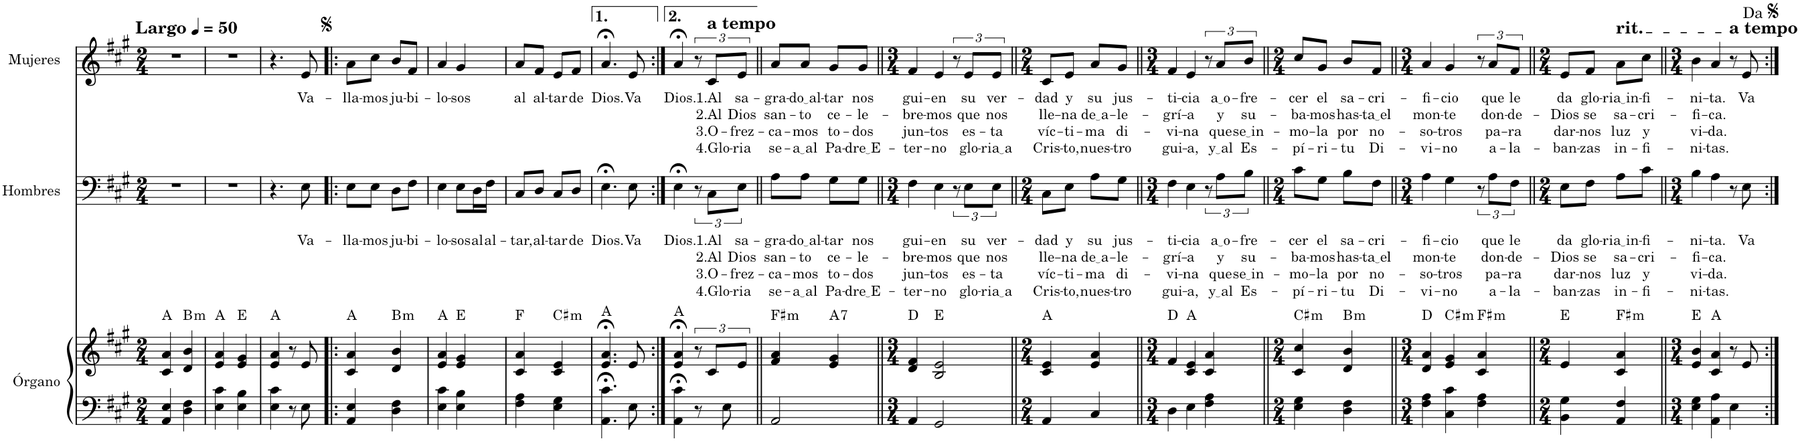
**kern	**kern	**harte	**kern	**text	**text	**text	**text	**kern	**text	**text	**text	**text
*part3	*part3	*part3	*part2	*part2	*part2	*part2	*part2	*part1	*part1	*part1	*part1	*part1
*staff4	*staff3	*	*staff2	*staff2	*staff2	*staff2	*staff2	*staff1	*staff1	*staff1	*staff1	*staff1
*I"Órgano	*	*	*I"Hombres	*	*	*	*	*I"Mujeres	*	*	*	*
*	*	*	*I'H.	*	*	*	*	*	*	*	*	*
*clefF4	*clefG2	*	*clefF4	*	*	*	*	*clefG2	*	*	*	*
*k[f#c#g#]	*k[f#c#g#]	*	*k[f#c#g#]	*	*	*	*	*k[f#c#g#]	*	*	*	*
*M2/4	*M2/4	*	*M2/4	*	*	*	*	*M2/4	*	*	*	*
*MM50	*MM50	*	*MM50	*	*	*	*	*MM50	*	*	*	*
=1	=1	=1	=1	=1	=1	=1	=1	=1	=1	=1	=1	=1
!	!	!	!	!	!	!	!	!LO:TX:a:B:t=Largo	!	!	!	!
4AA/ 4E/	4c#/ 4a/	A:maj	2r	.	.	.	.	2r	.	.	.	.
!	!	!LO:H:kt=m	!	!	!	!	!	!	!	!	!	!
4D\ 4F#\	4d/ 4b/	B:min	.	.	.	.	.	.	.	.	.	.
=2	=2	=2	=2	=2	=2	=2	=2	=2	=2	=2	=2	=2
4E\ 4c#\	4e/ 4a/	A:maj	2r	.	.	.	.	2r	.	.	.	.
4E\ 4B\	4e/ 4g#/	E:maj	.	.	.	.	.	.	.	.	.	.
=3	=3	=3	=3	=3	=3	=3	=3	=3	=3	=3	=3	=3
4E\ 4c#\	4e/ 4a/	A:maj	4.r	.	.	.	.	4.r	.	.	.	.
8r	8r	.	.	.	.	.	.	.	.	.	.	.
!	!	!	!	!LO:LY:b	!	!	!	!	!LO:LY:b	!	!	!
8E\	8e/	.	8E\	Va-	.	.	.	8e/	Va-	.	.	.
=4!|:	=4!|:	=4!|:	=4!|:	=4!|:	=4!|:	=4!|:	=4!|:	=4!|:	=4!|:	=4!|:	=4!|:	=4!|:
!	!	!	!	!LO:LY:b	!	!	!	!	!LO:LY:b	!	!	!
4AA/ 4E/	4c#/ 4a/	A:maj	8E\L	-lla-	.	.	.	8a\L	-lla-	.	.	.
!	!	!	!	!LO:LY:b	!	!	!	!	!LO:LY:b	!	!	!
.	.	.	8E\J	-mos	.	.	.	8cc#\J	-mos	.	.	.
!	!	!LO:H:kt=m	!	!LO:LY:b	!	!	!	!	!LO:LY:b	!	!	!
4D\ 4F#\	4d/ 4b/	B:min	8D\L	ju-	.	.	.	8b/L	ju-	.	.	.
!	!	!	!	!LO:LY:b	!	!	!	!	!LO:LY:b	!	!	!
.	.	.	8F#\J	-bi-	.	.	.	8f#/J	-bi-	.	.	.
=5	=5	=5	=5	=5	=5	=5	=5	=5	=5	=5	=5	=5
!	!	!	!	!LO:LY:b	!	!	!	!	!LO:LY:b	!	!	!
4E\ 4c#\	4e/ 4a/	A:maj	4E\	-lo-	.	.	.	4a/	-lo-	.	.	.
!	!	!	!	!LO:LY:b	!	!	!	!	!LO:LY:b	!	!	!
4E\ 4B\	4e/ 4g#/	E:maj	8E\L	-sos	.	.	.	4g#/	-sos	.	.	.
!	!	!	!	!LO:LY:b	!	!	!	!	!	!	!	!
.	.	.	16D\L	al	.	.	.	.	.	.	.	.
!	!	!	!	!LO:LY:b	!	!	!	!	!	!	!	!
.	.	.	16F#\JJ	al-	.	.	.	.	.	.	.	.
=6	=6	=6	=6	=6	=6	=6	=6	=6	=6	=6	=6	=6
!	!	!	!	!LO:LY:b	!	!	!	!	!LO:LY:b	!	!	!
4F#\ 4A\	4c#/ 4a/	F:maj	8C#/L	-tar,	.	.	.	8a/L	al	.	.	.
!	!	!	!	!LO:LY:b	!	!	!	!	!LO:LY:b	!	!	!
.	.	.	8D/J	al-	.	.	.	8f#/J	al-	.	.	.
!	!	!LO:H:kt=m	!	!LO:LY:b	!	!	!	!	!LO:LY:b	!	!	!
4E\ 4G#\	4c#/ 4e/	C#:min	8C#/L	-tar	.	.	.	8e/L	-tar	.	.	.
!	!	!	!	!LO:LY:b	!	!	!	!	!LO:LY:b	!	!	!
.	.	.	8D/J	de	.	.	.	8f#/J	de	.	.	.
=7	=7	=7	=7	=7	=7	=7	=7	=7	=7	=7	=7	=7
!	!	!	!	!LO:LY:b	!	!	!	!	!LO:LY:b	!	!	!
4.AA\;< 4.c#\;<	4.e/;< 4.a/;<	A:maj	4.E;<\	Dios.	.	.	.	4.a;</	Dios.	.	.	.
!	!	!	!	!LO:LY:b	!	!	!	!	!LO:LY:b	!	!	!
8E\	8e/	.	8E\	Va	.	.	.	8e/	Va	.	.	.
=8:|!	=8:|!	=8:|!	=8:|!	=8:|!	=8:|!	=8:|!	=8:|!	=8:|!	=8:|!	=8:|!	=8:|!	=8:|!
!	!	!	!	!LO:LY:b	!	!	!	!	!LO:LY:b	!	!	!
4AA\;< 4c#\;<	4e/;< 4a/;<	A:maj	4E;<\	Dios.	.	.	.	4a;</	Dios.	.	.	.
8r	12r	.	12r	.	.	.	.	12r	.	.	.	.
!	!	!	!	!	!	!	!	!LO:TX:a:B:t=a tempo	!	!	!	!
!	!	!	!	!LO:LY:b	!LO:LY:b	!LO:LY:b	!LO:LY:b	!	!LO:LY:b	!LO:LY:b	!LO:LY:b	!LO:LY:b
.	12c#/L	.	12C#\L	1.Al	2.Al	3.O-	4.Glo-	12c#/L	1.Al	2.Al	3.O-	4.Glo-
8E\	.	.	.	.	.	.	.	.	.	.	.	.
!	!	!	!	!LO:LY:b	!LO:LY:b	!LO:LY:b	!LO:LY:b	!	!LO:LY:b	!LO:LY:b	!LO:LY:b	!LO:LY:b
.	12e/J	.	12E\J	sa-	Dios	-frez-	-ria	12e/J	sa-	Dios	-frez-	-ria
=9||	=9||	=9||	=9||	=9||	=9||	=9||	=9||	=9||	=9||	=9||	=9||	=9||
!	!	!LO:H:kt=m	!	!LO:LY:b	!LO:LY:b	!LO:LY:b	!LO:LY:b	!	!LO:LY:b	!LO:LY:b	!LO:LY:b	!LO:LY:b
2AA/	4f#/ 4a/	F#:min	8A\L	-gra-	san-	-ca-	se-	8a/L	-gra-	san-	-ca-	se-
!	!	!	!	!LO:LY:b	!LO:LY:b	!LO:LY:b	!LO:LY:b	!	!LO:LY:b	!LO:LY:b	!LO:LY:b	!LO:LY:b
.	.	.	8A\J	do al	-to	-mos	a al	8a/J	do al	-to	-mos	a al
!	!	!LO:H:kt=7	!	!LO:LY:b	!LO:LY:b	!LO:LY:b	!LO:LY:b	!	!LO:LY:b	!LO:LY:b	!LO:LY:b	!LO:LY:b
.	4e/ 4g#/	A:7	8G#\L	-tar	ce-	to-	Pa-	8g#/L	-tar	ce-	to-	Pa-
!	!	!	!	!LO:LY:b	!LO:LY:b	!LO:LY:b	!LO:LY:b	!	!LO:LY:b	!LO:LY:b	!LO:LY:b	!LO:LY:b
.	.	.	8G#\J	nos	-le-	-dos	dre E	8g#/J	nos	-le-	-dos	dre E
=10||	=10||	=10||	=10||	=10||	=10||	=10||	=10||	=10||	=10||	=10||	=10||	=10||
*M3/4	*M3/4	*	*M3/4	*	*	*	*	*M3/4	*	*	*	*
!	!	!	!	!LO:LY:b	!LO:LY:b	!LO:LY:b	!LO:LY:b	!	!LO:LY:b	!LO:LY:b	!LO:LY:b	!LO:LY:b
4AA/	4d/ 4f#/	D:maj	4F#\	gui-	-bre-	jun-	-ter-	4f#/	gui-	-bre-	jun-	-ter-
!	!	!	!	!LO:LY:b	!LO:LY:b	!LO:LY:b	!LO:LY:b	!	!LO:LY:b	!LO:LY:b	!LO:LY:b	!LO:LY:b
2GG#/	2B/ 2e/	E:maj	4E\	-en	-mos	-tos	-no	4e/	-en	-mos	-tos	-no
.	.	.	12r	.	.	.	.	12r	.	.	.	.
!	!	!	!	!LO:LY:b	!LO:LY:b	!LO:LY:b	!LO:LY:b	!	!LO:LY:b	!LO:LY:b	!LO:LY:b	!LO:LY:b
.	.	.	12E\L	su	que	es-	glo-	12e/L	su	que	es-	glo-
!	!	!	!	!LO:LY:b	!LO:LY:b	!LO:LY:b	!LO:LY:b	!	!LO:LY:b	!LO:LY:b	!LO:LY:b	!LO:LY:b
.	.	.	12E\J	ver-	nos	-ta	ria a	12e/J	ver-	nos	-ta	ria a
=11||	=11||	=11||	=11||	=11||	=11||	=11||	=11||	=11||	=11||	=11||	=11||	=11||
*M2/4	*M2/4	*	*M2/4	*	*	*	*	*M2/4	*	*	*	*
!	!	!	!	!LO:LY:b	!LO:LY:b	!LO:LY:b	!LO:LY:b	!	!LO:LY:b	!LO:LY:b	!LO:LY:b	!LO:LY:b
4AA/	4c#/ 4e/	A:maj	8C#\L	-dad	lle-	víc-	Cris-	8c#/L	-dad	lle-	víc-	Cris-
!	!	!	!	!LO:LY:b	!LO:LY:b	!LO:LY:b	!LO:LY:b	!	!LO:LY:b	!LO:LY:b	!LO:LY:b	!LO:LY:b
.	.	.	8E\J	y	-na	-ti-	-to,	8e/J	y	-na	-ti-	-to,
!	!	!	!	!LO:LY:b	!LO:LY:b	!LO:LY:b	!LO:LY:b	!	!LO:LY:b	!LO:LY:b	!LO:LY:b	!LO:LY:b
4C#/	4e/ 4a/	.	8A\L	su	de a	-ma	nues-	8a/L	su	de a	-ma	nues-
!	!	!	!	!LO:LY:b	!LO:LY:b	!LO:LY:b	!LO:LY:b	!	!LO:LY:b	!LO:LY:b	!LO:LY:b	!LO:LY:b
.	.	.	8G#\J	jus-	-le-	di-	-tro	8g#/J	jus-	-le-	di-	-tro
=12||	=12||	=12||	=12||	=12||	=12||	=12||	=12||	=12||	=12||	=12||	=12||	=12||
*M3/4	*M3/4	*	*M3/4	*	*	*	*	*M3/4	*	*	*	*
!	!	!	!	!LO:LY:b	!LO:LY:b	!LO:LY:b	!LO:LY:b	!	!LO:LY:b	!LO:LY:b	!LO:LY:b	!LO:LY:b
4D\	4f#/	D:maj	4F#\	-ti-	-grí-	-vi-	gui-	4f#/	-ti-	-grí-	-vi-	gui-
!	!	!	!	!LO:LY:b	!LO:LY:b	!LO:LY:b	!LO:LY:b	!	!LO:LY:b	!LO:LY:b	!LO:LY:b	!LO:LY:b
4E\	4c#/ 4e/	A:maj	4E\	-cia	-a	-na	-a,	4e/	-cia	-a	-na	-a,
4F#\ 4A\	4c#/ 4a/	.	12r	.	.	.	.	12r	.	.	.	.
!	!	!	!	!LO:LY:b	!LO:LY:b	!LO:LY:b	!LO:LY:b	!	!LO:LY:b	!LO:LY:b	!LO:LY:b	!LO:LY:b
.	.	.	12A\L	a o	y	que	y al	12a/L	a o	y	que	y al
!	!	!	!	!LO:LY:b	!LO:LY:b	!LO:LY:b	!LO:LY:b	!	!LO:LY:b	!LO:LY:b	!LO:LY:b	!LO:LY:b
.	.	.	12B\J	-fre-	su-	se in	Es-	12b/J	-fre-	su-	se in	Es-
=13||	=13||	=13||	=13||	=13||	=13||	=13||	=13||	=13||	=13||	=13||	=13||	=13||
*M2/4	*M2/4	*	*M2/4	*	*	*	*	*M2/4	*	*	*	*
!	!	!LO:H:kt=m	!	!LO:LY:b	!LO:LY:b	!LO:LY:b	!LO:LY:b	!	!LO:LY:b	!LO:LY:b	!LO:LY:b	!LO:LY:b
4E\ 4G#\	4c#/ 4cc#/	C#:min	8c#\L	-cer	-ba-	-mo-	-pí-	8cc#/L	-cer	-ba-	-mo-	-pí-
!	!	!	!	!LO:LY:b	!LO:LY:b	!LO:LY:b	!LO:LY:b	!	!LO:LY:b	!LO:LY:b	!LO:LY:b	!LO:LY:b
.	.	.	8G#\J	el	-mos	-la	-ri-	8g#/J	el	-mos	-la	-ri-
!	!	!LO:H:kt=m	!	!LO:LY:b	!LO:LY:b	!LO:LY:b	!LO:LY:b	!	!LO:LY:b	!LO:LY:b	!LO:LY:b	!LO:LY:b
4D\ 4F#\	4d/ 4b/	B:min	8B\L	sa-	has-	por	-tu	8b/L	sa-	has-	por	-tu
!	!	!	!	!LO:LY:b	!LO:LY:b	!LO:LY:b	!LO:LY:b	!	!LO:LY:b	!LO:LY:b	!LO:LY:b	!LO:LY:b
.	.	.	8F#\J	-cri-	ta el	no-	Di-	8f#/J	-cri-	ta el	no-	Di-
=14||	=14||	=14||	=14||	=14||	=14||	=14||	=14||	=14||	=14||	=14||	=14||	=14||
*M3/4	*M3/4	*	*M3/4	*	*	*	*	*M3/4	*	*	*	*
!	!	!	!	!LO:LY:b	!LO:LY:b	!LO:LY:b	!LO:LY:b	!	!LO:LY:b	!LO:LY:b	!LO:LY:b	!LO:LY:b
4F#\ 4A\	4d/ 4a/	D:maj	4A\	-fi-	mon-	-so-	-vi-	4a/	-fi-	mon-	-so-	-vi-
!	!	!LO:H:kt=m	!	!LO:LY:b	!LO:LY:b	!LO:LY:b	!LO:LY:b	!	!LO:LY:b	!LO:LY:b	!LO:LY:b	!LO:LY:b
4C#\ 4c#\	4e/ 4g#/	C#:min	4G#\	-cio	-te	-tros	-no	4g#/	-cio	-te	-tros	-no
!	!	!LO:H:kt=m	!	!	!	!	!	!	!	!	!	!
4F#\ 4A\	4c#/ 4a/	F#:min	12r	.	.	.	.	12r	.	.	.	.
!	!	!	!	!LO:LY:b	!LO:LY:b	!LO:LY:b	!LO:LY:b	!	!LO:LY:b	!LO:LY:b	!LO:LY:b	!LO:LY:b
.	.	.	12A\L	que	don-	pa-	a-	12a/L	que	don-	pa-	a-
!	!	!	!	!LO:LY:b	!LO:LY:b	!LO:LY:b	!LO:LY:b	!	!LO:LY:b	!LO:LY:b	!LO:LY:b	!LO:LY:b
.	.	.	12F#\J	le	-de-	-ra	-la-	12f#/J	le	-de-	-ra	-la-
=15||	=15||	=15||	=15||	=15||	=15||	=15||	=15||	=15||	=15||	=15||	=15||	=15||
*M2/4	*M2/4	*	*M2/4	*	*	*	*	*M2/4	*	*	*	*
!	!	!	!	!LO:LY:b	!LO:LY:b	!LO:LY:b	!LO:LY:b	!	!LO:LY:b	!LO:LY:b	!LO:LY:b	!LO:LY:b
4BB\ 4G#\	4e/	E:maj	8E\L	da	-Dios	dar-	-ban-	8e/L	da	-Dios	dar-	-ban-
!	!	!	!	!LO:LY:b	!LO:LY:b	!LO:LY:b	!LO:LY:b	!	!LO:LY:b	!LO:LY:b	!LO:LY:b	!LO:LY:b
.	.	.	8F#\J	glo-	se	-nos	-zas	8f#/J	glo-	se	-nos	-zas
!	!	!	!	!	!	!	!	!LO:TX:a:t=rit.	!	!	!	!
!	!	!LO:H:kt=m	!	!LO:LY:b	!LO:LY:b	!LO:LY:b	!LO:LY:b	!	!LO:LY:b	!LO:LY:b	!LO:LY:b	!LO:LY:b
4AA/ 4F#/	4c#/ 4a/	F#:min	8A\L	ria in	sa-	luz	in-	8a\L	ria in	sa-	luz	in-
!	!	!	!	!LO:LY:b	!LO:LY:b	!LO:LY:b	!LO:LY:b	!	!LO:LY:b	!LO:LY:b	!LO:LY:b	!LO:LY:b
.	.	.	8c#\J	-fi-	-cri-	y	-fi-	8cc#\J	-fi-	-cri-	y	-fi-
=16||	=16||	=16||	=16||	=16||	=16||	=16||	=16||	=16||	=16||	=16||	=16||	=16||
*M3/4	*M3/4	*	*M3/4	*	*	*	*	*M3/4	*	*	*	*
!	!	!	!	!LO:LY:b	!LO:LY:b	!LO:LY:b	!LO:LY:b	!	!LO:LY:b	!LO:LY:b	!LO:LY:b	!LO:LY:b
4E\ 4G#\	4e/ 4b/	E:maj	4B\	-ni-	-fi-	vi-	-ni-	4b\	-ni-	-fi-	vi-	-ni-
!	!	!	!	!LO:LY:b	!LO:LY:b	!LO:LY:b	!LO:LY:b	!	!LO:LY:b	!LO:LY:b	!LO:LY:b	!LO:LY:b
4AA\ 4A\	4c#/ 4a/	A:maj	4A\	-ta.	-ca.	-da.	-tas.	4a/	-ta.	-ca.	-da.	-tas.
!	!	!	!	!	!	!	!	!LO:TX:a:B:t=a tempo	!	!	!	!
4E\	8r	.	8r	.	.	.	.	8r	.	.	.	.
!	!	!	!	!LO:LY:b	!	!	!	!	!LO:LY:b	!	!	!
.	8e/	.	8E\	Va	.	.	.	8e/	Va	.	.	.
=:|!	=:|!	=:|!	=:|!	=:|!	=:|!	=:|!	=:|!	=:|!	=:|!	=:|!	=:|!	=:|!
*-	*-	*-	*-	*-	*-	*-	*-	*-	*-	*-	*-	*-
